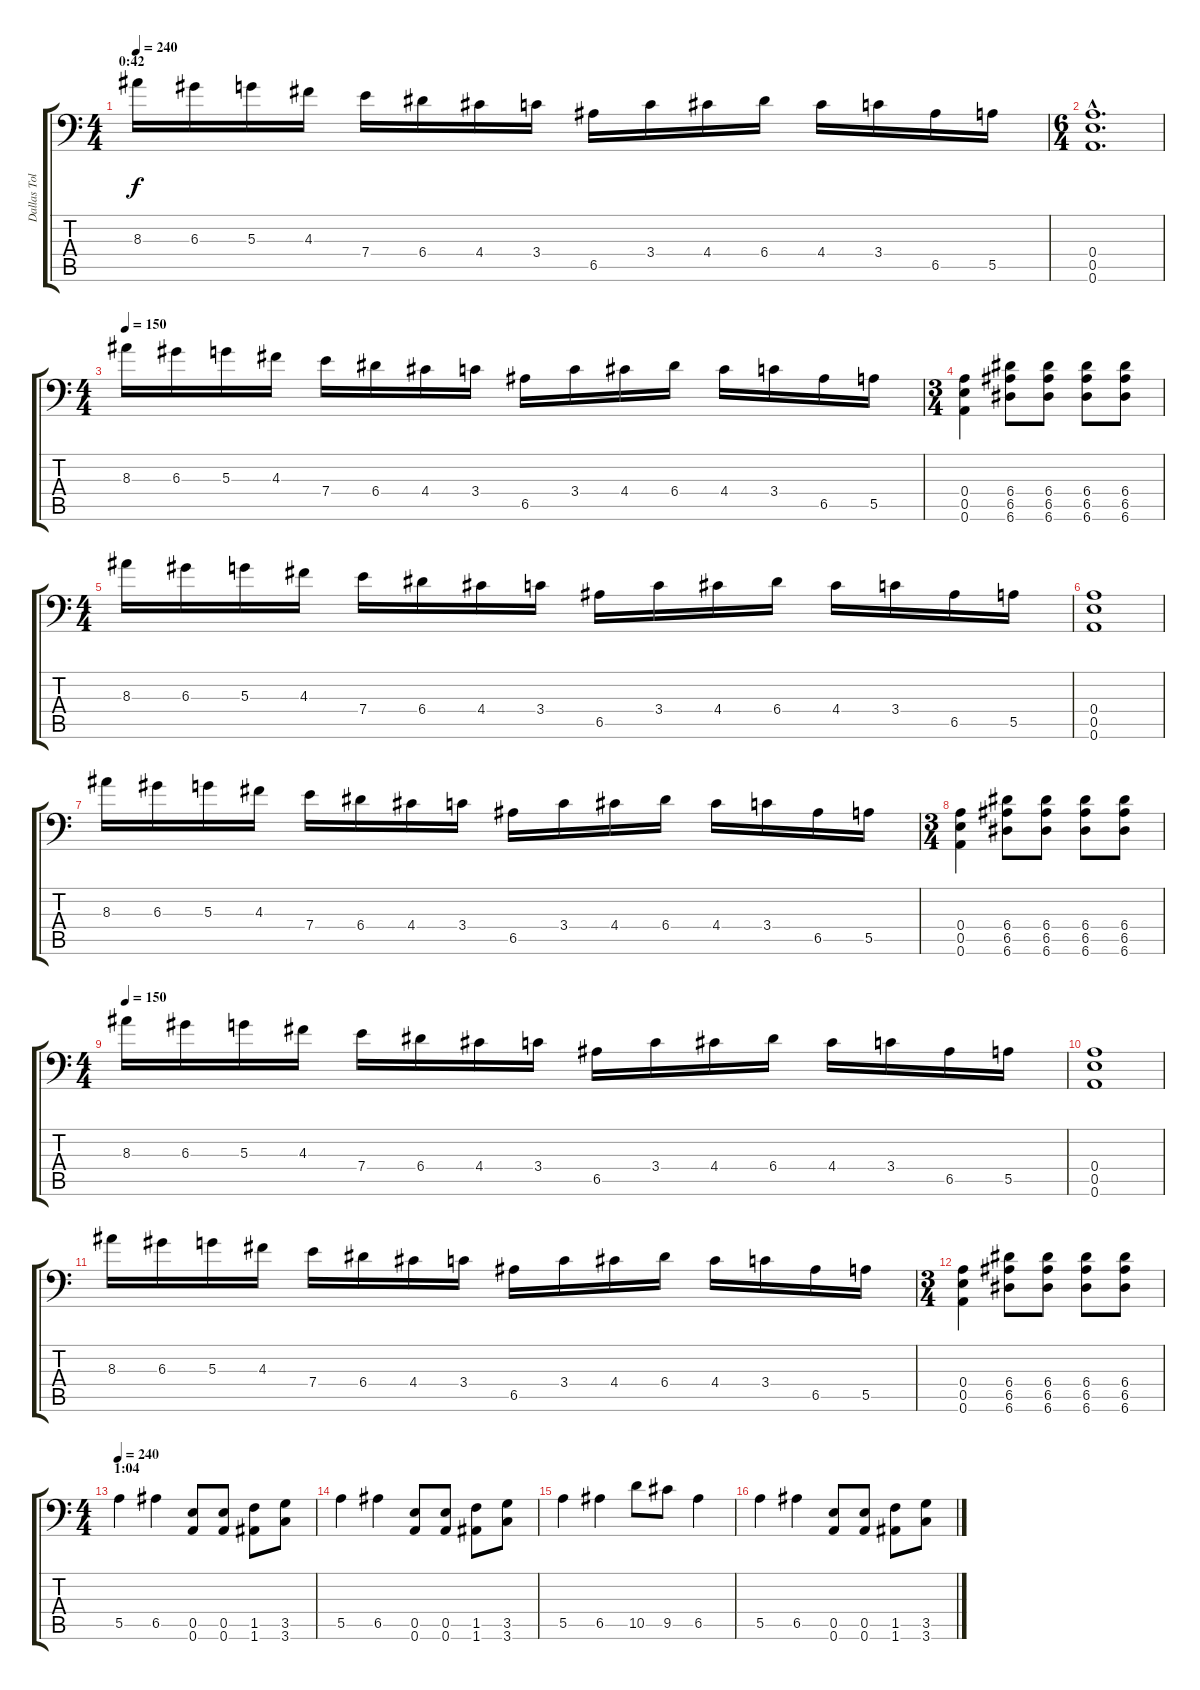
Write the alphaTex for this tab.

\track ("Dallas Toler-Wade" "Dallas Tol") {instrument distortionguitar}
\staff {score tabs}
\tuning (B3 Gb3 D3 A2 E2 A1) {hide}
\ts (4 4)
\section ("" "0:42")
\tempo 240
\tempo 150
\tempo 240
\clef f4
\ks c
8.3.16{dy f instrument distortionguitar} 6.3.16 5.3.16 4.3.16 7.4.16 6.4.16 4.4.16 3.4.16 6.5.16 3.4.16 4.4.16 6.4.16 4.4.16 3.4.16 6.5.16 5.5.16 |
\ts (6 4)
(0.4{hac} 0.5{hac} 0.6{hac}).1{d} |
\ts (4 4)
\tempo 150
8.3.16 6.3.16 5.3.16 4.3.16 7.4.16 6.4.16 4.4.16 3.4.16 6.5.16 3.4.16 4.4.16 6.4.16 4.4.16 3.4.16 6.5.16 5.5.16 |
\ts (3 4)
(0.4 0.5 0.6).4 (6.4 6.5 6.6).8 (6.4 6.5 6.6).8 (6.4 6.5 6.6).8 (6.4 6.5 6.6).8 |
\ts (4 4)
8.3.16 6.3.16 5.3.16 4.3.16 7.4.16 6.4.16 4.4.16 3.4.16 6.5.16 3.4.16 4.4.16 6.4.16 4.4.16 3.4.16 6.5.16 5.5.16 |
(0.4 0.5 0.6).1 |
8.3.16 6.3.16 5.3.16 4.3.16 7.4.16 6.4.16 4.4.16 3.4.16 6.5.16 3.4.16 4.4.16 6.4.16 4.4.16 3.4.16 6.5.16 5.5.16 |
\ts (3 4)
(0.4 0.5 0.6).4 (6.4 6.5 6.6).8 (6.4 6.5 6.6).8 (6.4 6.5 6.6).8 (6.4 6.5 6.6).8 |
\ts (4 4)
\tempo 150
8.3.16 6.3.16 5.3.16 4.3.16 7.4.16 6.4.16 4.4.16 3.4.16 6.5.16 3.4.16 4.4.16 6.4.16 4.4.16 3.4.16 6.5.16 5.5.16 |
(0.4 0.5 0.6).1 |
8.3.16 6.3.16 5.3.16 4.3.16 7.4.16 6.4.16 4.4.16 3.4.16 6.5.16 3.4.16 4.4.16 6.4.16 4.4.16 3.4.16 6.5.16 5.5.16 |
\ts (3 4)
(0.4 0.5 0.6).4 (6.4 6.5 6.6).8 (6.4 6.5 6.6).8 (6.4 6.5 6.6).8 (6.4 6.5 6.6).8 |
\ts (4 4)
\section ("" "1:04")
\tempo 240
5.5.4 6.5.4 (0.5 0.6).8 (0.5 0.6).8 (1.5 1.6).8 (3.5 3.6).8 |
5.5.4 6.5.4 (0.5 0.6).8 (0.5 0.6).8 (1.5 1.6).8 (3.5 3.6).8 |
5.5.4 6.5.4 10.5.8 9.5.8 6.5.4 |
5.5.4 6.5.4 (0.5 0.6).8 (0.5 0.6).8 (1.5 1.6).8 (3.5 3.6).8
